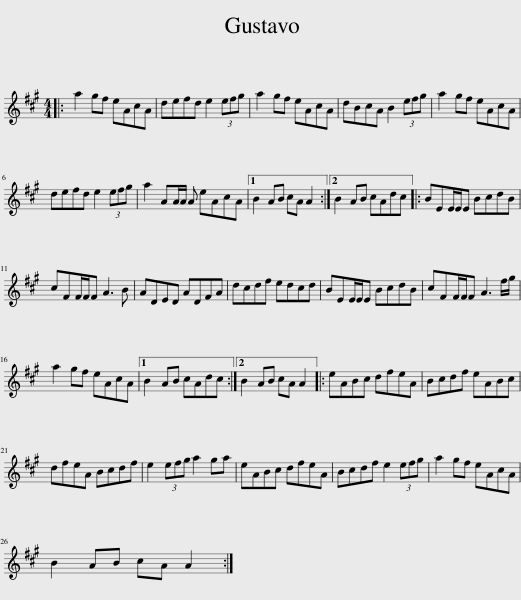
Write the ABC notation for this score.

X:1
L:1/8
M:4/4
I:linebreak $
K:A
V:1 treble
V:1
|: a2 gf eAcA | defd e2 (3efg | a2 gf eAcA | dBcA B2 (3efg | a2 gf eAcA |$ %5
 defd e2 (3efg | a2 AA/A/ A eAcA |1 B2 AB cA A2 :|2 B2 AB cAdc |: BEE/E/E BcdB |$ %10
 cFF/F/F A3 B | ADED ADFA | dcdf edcd | BEE/E/E BcdB | cFF/F/F A3 f/g/ |$ %15
 a2 gf eAcA |1 B2 AB cAdc :|2 B2 AB cA A2 |: eABc dfeA | Bcdf eABc |$ %20
 dfeA Bcdf | e2 (3efg a2 ga | eABc dfeA | Bcdf e2 (3efg | a2 gf eAcA |$ %25
 B2 AB cA A2 :| %26
